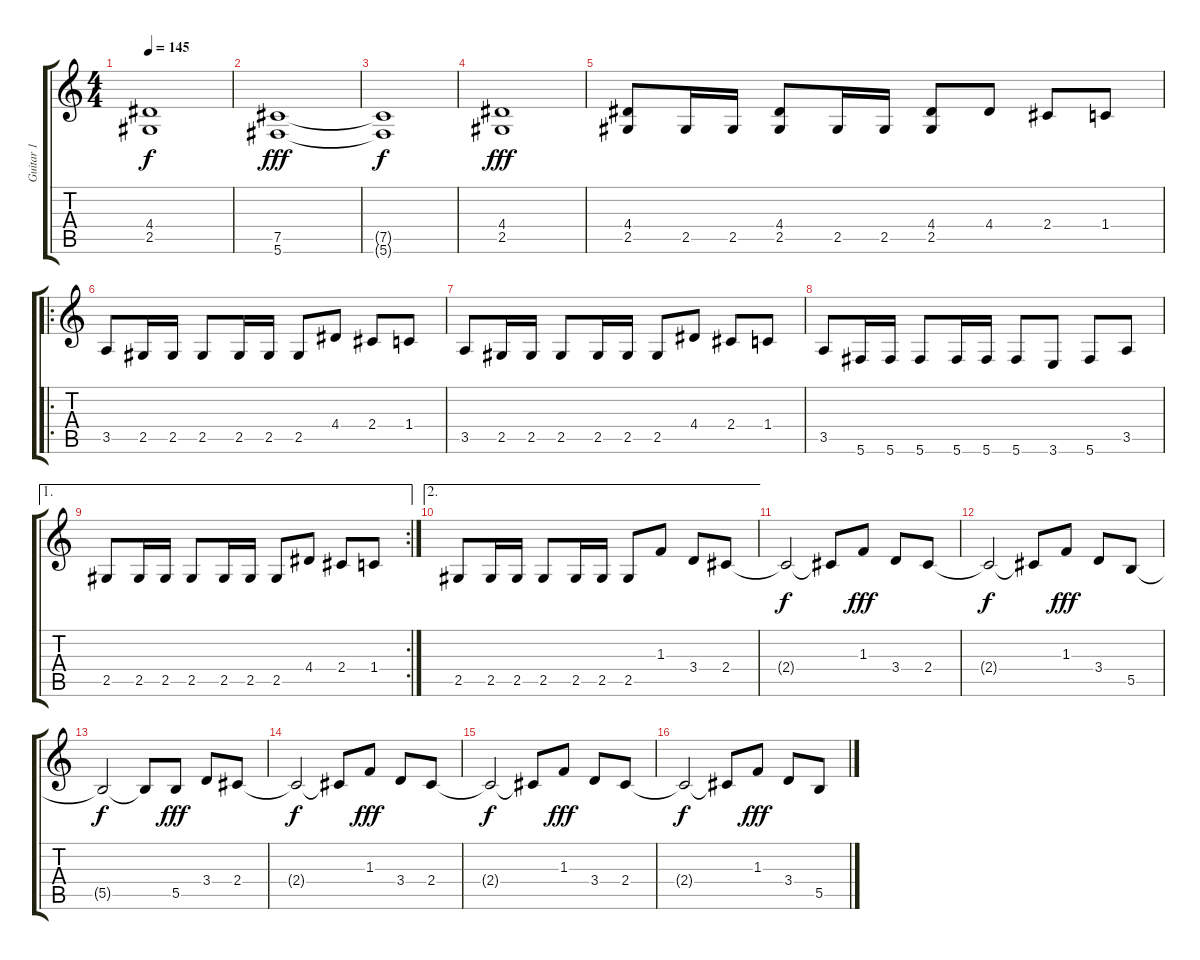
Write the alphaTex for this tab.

\track ("Guitar 1" "Guitar 1") {instrument distortionguitar}
\staff {score tabs}
\tuning (Db4 Ab3 E3 B2 Gb2 Db2) {hide}
\ts (4 4)
\tempo 145
\clef g2
\ks c
(4.4{t} 2.5{t}).1{dy f} |
(7.5 5.6).1{dy fff} |
(7.5{t} 5.6{t}).1{dy f} |
(4.4 2.5).1{dy fff} |
(4.4 2.5).8 2.5.16 2.5.16 (4.4 2.5).8 2.5.16 2.5.16 (4.4 2.5).8 4.4.8 2.4.8 1.4.8 |
\ro
3.5.8 2.5.16 2.5.16 2.5.8 2.5.16 2.5.16 2.5.8 4.4.8 2.4.8 1.4.8 |
3.5.8 2.5.16 2.5.16 2.5.8 2.5.16 2.5.16 2.5.8 4.4.8 2.4.8 1.4.8 |
3.5.8 5.6.16 5.6.16 5.6.8 5.6.16 5.6.16 5.6.8 3.6.8 5.6.8 3.5.8 |
\ae 1
\rc 2
2.5.8 2.5.16 2.5.16 2.5.8 2.5.16 2.5.16 2.5.8 4.4.8 2.4.8 1.4.8 |
\ae 2
2.5.8 2.5.16 2.5.16 2.5.8 2.5.16 2.5.16 2.5.8 1.3.8 3.4.8 2.4.8 |
2.4{t}.2{dy f} 2.4{t}.8 1.3.8{dy fff} 3.4.8 2.4.8 |
2.4{t}.2{dy f} 2.4{t}.8 1.3.8{dy fff} 3.4.8 5.5.8 |
5.5{t}.2{dy f} 5.5{t}.8 5.5.8{dy fff} 3.4.8 2.4.8 |
2.4{t}.2{dy f} 2.4{t}.8 1.3.8{dy fff} 3.4.8 2.4.8 |
2.4{t}.2{dy f} 2.4{t}.8 1.3.8{dy fff} 3.4.8 2.4.8 |
2.4{t}.2{dy f} 2.4{t}.8 1.3.8{dy fff} 3.4.8 5.5.8
